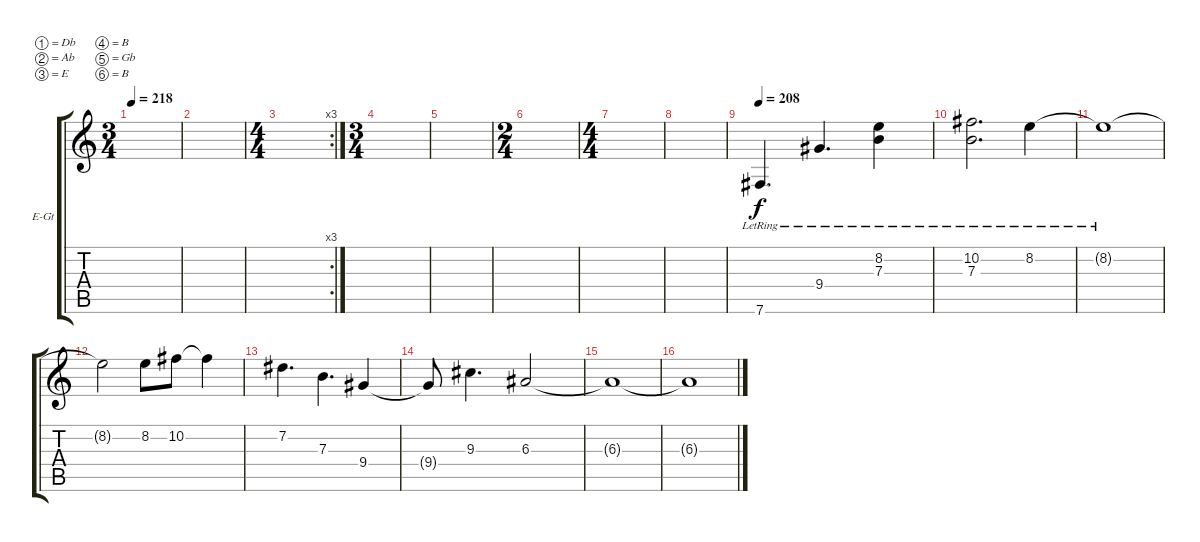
\bracketExtendMode groupsimilarinstruments
\firstSystemTrackNameOrientation horizontal
\otherSystemsTrackNameOrientation horizontal
\track ("Clean Electric Guitar 2" "E-Gt") {instrument electricguitarclean}
\staff {score tabs}
\tuning (Db4 Ab3 E3 B2 Gb2 B1)
\ts (3 4)
\tempo 218
\clef g2
\scale
0.333333
\ks c
|
\scale
0.333333 |
\rc 3
\ts (4 4)
\scale
0.408027 |
\ts (3 4)
\scale
0.38796 |
\scale
0.204013 |
\ts (2 4)
\scale
0.395904 |
\ts (4 4)
\scale
0.395904 |
\scale
0.208191 |
\tempo 208
\scale
0.333333 7.6{lr}.4{d} 9.4{lr}.4{d} (7.3{lr} 8.2{lr}).4 |
\scale
0.333333 (7.3{lr} 10.2{lr}).2{d} 8.2{lr}.4 |
\scale
0.333333 8.2{lr t}.1 |
\scale
0.333333 8.2{t}.2 8.2.8 10.2.8 10.2{t}.4 |
\scale
0.333333 7.2.4{d} 7.3.4{d} 9.4.4 |
\scale
0.333333 9.4{t}.8 9.3.4{d} 6.3.2 |
\scale
0.333333 6.3{t}.1 |
\scale
0.333333 6.3{t}.1
